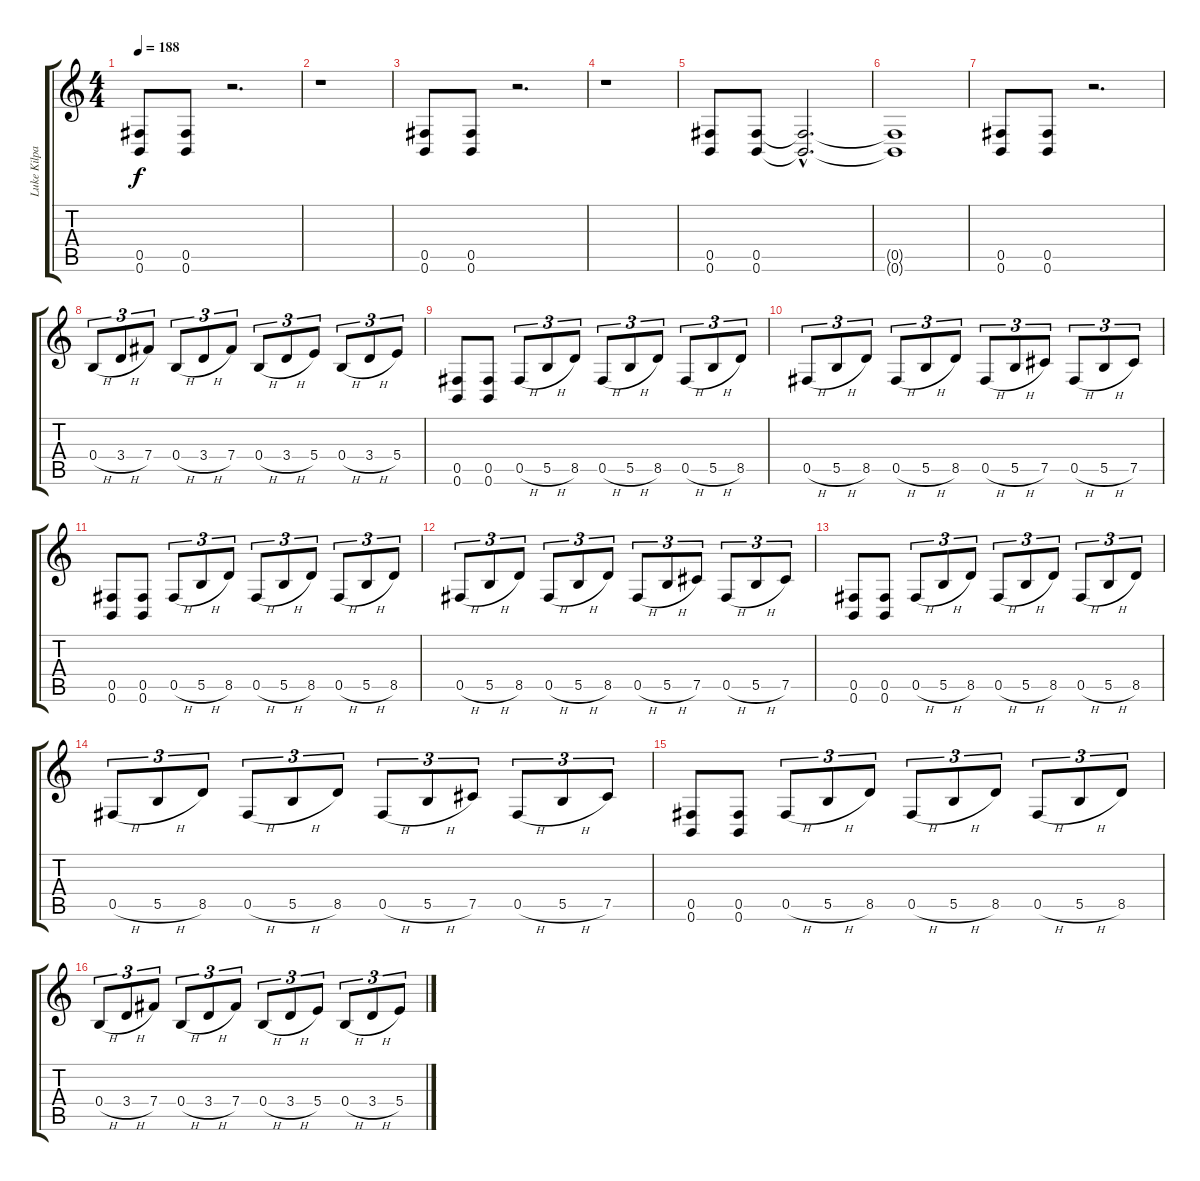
\track ("Luke Kilpatrick" "Luke Kilpa") {instrument distortionguitar}
\staff {score tabs}
\tuning (Db4 Ab3 E3 B2 Gb2 B1) {hide}
\ts (4 4)
\tempo 188
\clef g2
\ks c
(0.5 0.6).8{dy f instrument distortionguitar} (0.5 0.6).8 r.2{d} |
r.1 |
(0.5 0.6).8 (0.5 0.6).8 r.2{d} |
r.1 |
(0.5 0.6).8 (0.5 0.6).8 (0.5{hac t} 0.6{hac t}).2{d} |
(0.5{t} 0.6{t}).1 |
(0.5 0.6).8 (0.5 0.6).8 r.2{d} |
0.4{h}.8{tu (3 2)} 3.4{h}.8{tu (3 2)} 7.4.8{tu (3 2)} 0.4{h}.8{tu (3 2)} 3.4{h}.8{tu (3 2)} 7.4.8{tu (3 2)} 0.4{h}.8{tu (3 2)} 3.4{h}.8{tu (3 2)} 5.4.8{tu (3 2)} 0.4{h}.8{tu (3 2)} 3.4{h}.8{tu (3 2)} 5.4.8{tu (3 2)} |
(0.5 0.6).8 (0.5 0.6).8 0.5{h}.8{tu (3 2)} 5.5{h}.8{tu (3 2)} 8.5.8{tu (3 2)} 0.5{h}.8{tu (3 2)} 5.5{h}.8{tu (3 2)} 8.5.8{tu (3 2)} 0.5{h}.8{tu (3 2)} 5.5{h}.8{tu (3 2)} 8.5.8{tu (3 2)} |
0.5{h}.8{tu (3 2)} 5.5{h}.8{tu (3 2)} 8.5.8{tu (3 2)} 0.5{h}.8{tu (3 2)} 5.5{h}.8{tu (3 2)} 8.5.8{tu (3 2)} 0.5{h}.8{tu (3 2)} 5.5{h}.8{tu (3 2)} 7.5.8{tu (3 2)} 0.5{h}.8{tu (3 2)} 5.5{h}.8{tu (3 2)} 7.5.8{tu (3 2)} |
(0.5 0.6).8 (0.5 0.6).8 0.5{h}.8{tu (3 2)} 5.5{h}.8{tu (3 2)} 8.5.8{tu (3 2)} 0.5{h}.8{tu (3 2)} 5.5{h}.8{tu (3 2)} 8.5.8{tu (3 2)} 0.5{h}.8{tu (3 2)} 5.5{h}.8{tu (3 2)} 8.5.8{tu (3 2)} |
0.5{h}.8{tu (3 2)} 5.5{h}.8{tu (3 2)} 8.5.8{tu (3 2)} 0.5{h}.8{tu (3 2)} 5.5{h}.8{tu (3 2)} 8.5.8{tu (3 2)} 0.5{h}.8{tu (3 2)} 5.5{h}.8{tu (3 2)} 7.5.8{tu (3 2)} 0.5{h}.8{tu (3 2)} 5.5{h}.8{tu (3 2)} 7.5.8{tu (3 2)} |
(0.5 0.6).8 (0.5 0.6).8 0.5{h}.8{tu (3 2)} 5.5{h}.8{tu (3 2)} 8.5.8{tu (3 2)} 0.5{h}.8{tu (3 2)} 5.5{h}.8{tu (3 2)} 8.5.8{tu (3 2)} 0.5{h}.8{tu (3 2)} 5.5{h}.8{tu (3 2)} 8.5.8{tu (3 2)} |
0.5{h}.8{tu (3 2)} 5.5{h}.8{tu (3 2)} 8.5.8{tu (3 2)} 0.5{h}.8{tu (3 2)} 5.5{h}.8{tu (3 2)} 8.5.8{tu (3 2)} 0.5{h}.8{tu (3 2)} 5.5{h}.8{tu (3 2)} 7.5.8{tu (3 2)} 0.5{h}.8{tu (3 2)} 5.5{h}.8{tu (3 2)} 7.5.8{tu (3 2)} |
(0.5 0.6).8 (0.5 0.6).8 0.5{h}.8{tu (3 2)} 5.5{h}.8{tu (3 2)} 8.5.8{tu (3 2)} 0.5{h}.8{tu (3 2)} 5.5{h}.8{tu (3 2)} 8.5.8{tu (3 2)} 0.5{h}.8{tu (3 2)} 5.5{h}.8{tu (3 2)} 8.5.8{tu (3 2)} |
0.4{h}.8{tu (3 2)} 3.4{h}.8{tu (3 2)} 7.4.8{tu (3 2)} 0.4{h}.8{tu (3 2)} 3.4{h}.8{tu (3 2)} 7.4.8{tu (3 2)} 0.4{h}.8{tu (3 2)} 3.4{h}.8{tu (3 2)} 5.4.8{tu (3 2)} 0.4{h}.8{tu (3 2)} 3.4{h}.8{tu (3 2)} 5.4.8{tu (3 2)}
